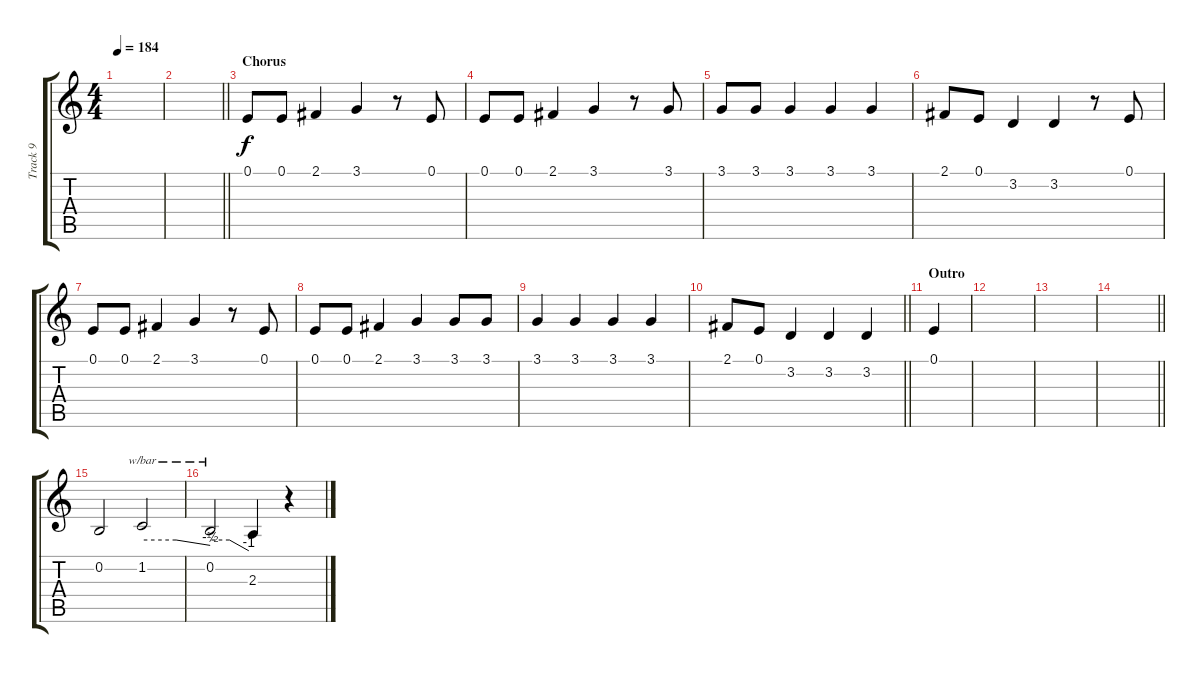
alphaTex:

\track ("Track 9" "Track 9") {instrument lead1square}
\staff {score tabs}
\tuning (E4 B3 G3 D3 A2 D2) {hide}
\ts (4 4)
\tempo 184
\clef g2
\ks c
|
\barLineRight lightlight
|
\section ("" "Chorus")
0.1.8 0.1.8 2.1.4 3.1.4 r.8 0.1.8 |
0.1.8 0.1.8 2.1.4 3.1.4 r.8 3.1.8 |
3.1.8 3.1.8 3.1.4 3.1.4 3.1.4 |
2.1.8 0.1.8 3.2.4 3.2.4 r.8 0.1.8 |
0.1.8 0.1.8 2.1.4 3.1.4 r.8 0.1.8 |
0.1.8 0.1.8 2.1.4 3.1.4 3.1.8 3.1.8 |
3.1.4 3.1.4 3.1.4 3.1.4 |
\barLineRight lightlight
2.1.8 0.1.8 3.2.4 3.2.4 3.2.4 |
\section ("" "Outro")
0.1.4 |
|
|
\barLineRight lightlight
|
0.2.2 1.2.2{tbe (custom default 0 0 30 0 60 -2)} |
0.2.2{tbe (custom default 0 0 30 0 60 -4)} 2.3.4 r.4
